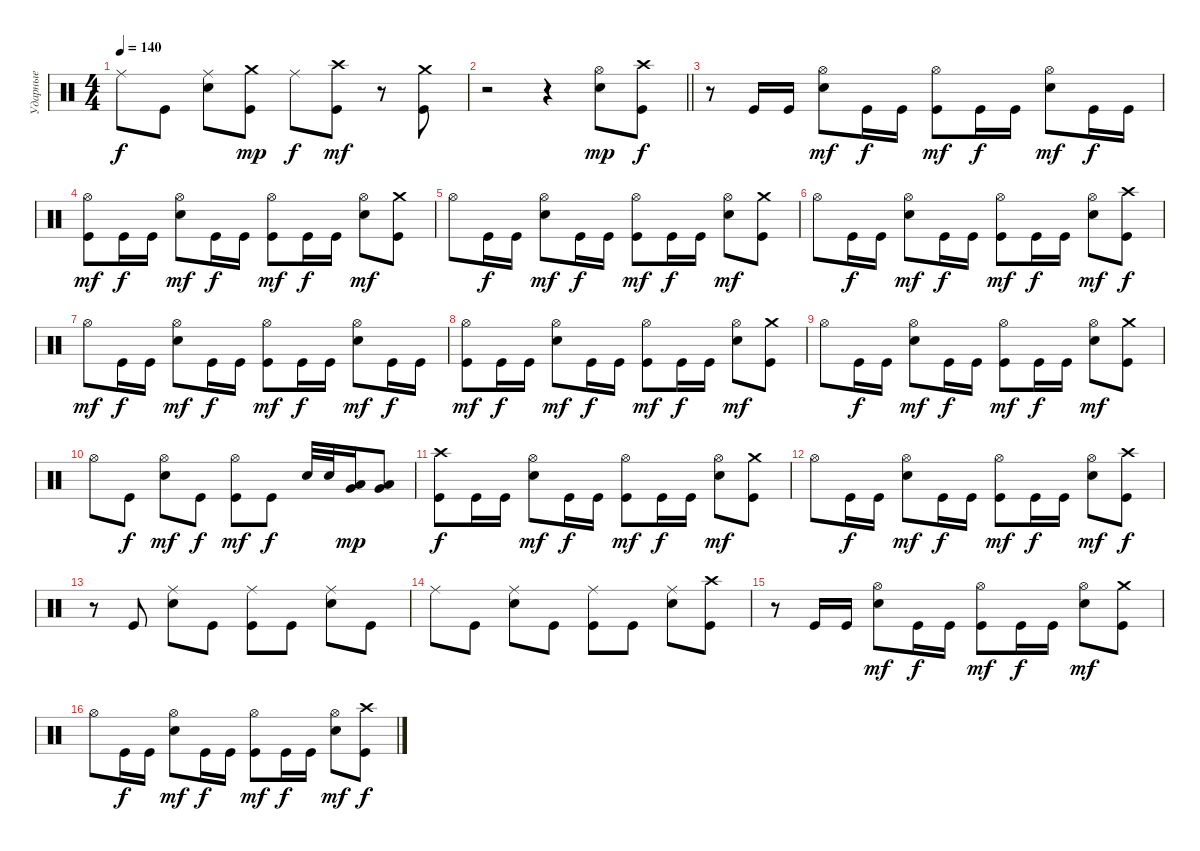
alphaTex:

\track ("Ударные" "Ударные") {instrument percussion}
\staff {score}
\articulation defaults
\ts (4 4)
\tempo 140
\clef neutral
\ks c "Ride (middle)".8{dy f} "Kick (hit)".8
("Electric Snare (hit)" "Ride (middle)").8 ("Kick (hit)" "Crash medium (hit)").8{dy mp} "Ride (middle)".8{dy f} ("Kick (hit)" "Crash high (hit)").8{dy mf} r.8 ("Kick (hit)" "Crash medium (hit)").8 |
\barLineRight lightlight
r.2 r.4 ("Electric Snare (hit)" "Hi-Hat (open)").8{dy mp} ("Kick (hit)" "Crash high (hit)").8{dy f} |
\section ("" "")
r.8 "Kick (hit)".16 "Kick (hit)".16 ("Electric Snare (hit)" "Hi-Hat (open)").8{dy mf} "Kick (hit)".16{dy f} "Kick (hit)".16 ("Kick (hit)" "Hi-Hat (open)").8{dy mf} "Kick (hit)".16{dy f} "Kick (hit)".16 ("Electric Snare (hit)" "Hi-Hat (open)").8{dy mf} "Kick (hit)".16{dy f} "Kick (hit)".16 |
("Kick (hit)" "Hi-Hat (open)").8{dy mf} "Kick (hit)".16{dy f} "Kick (hit)".16 ("Electric Snare (hit)" "Hi-Hat (open)").8{dy mf} "Kick (hit)".16{dy f} "Kick (hit)".16 ("Kick (hit)" "Hi-Hat (open)").8{dy mf} "Kick (hit)".16{dy f} "Kick (hit)".16 ("Electric Snare (hit)" "Hi-Hat (open)").8{dy mf} ("Kick (hit)" "Crash medium (hit)").8 |
"Hi-Hat (open)".8 "Kick (hit)".16{dy f} "Kick (hit)".16 ("Electric Snare (hit)" "Hi-Hat (open)").8{dy mf} "Kick (hit)".16{dy f} "Kick (hit)".16 ("Kick (hit)" "Hi-Hat (open)").8{dy mf} "Kick (hit)".16{dy f} "Kick (hit)".16 ("Electric Snare (hit)" "Hi-Hat (open)").8{dy mf} ("Kick (hit)" "Crash medium (hit)").8 |
"Hi-Hat (open)".8 "Kick (hit)".16{dy f} "Kick (hit)".16 ("Electric Snare (hit)" "Hi-Hat (open)").8{dy mf} "Kick (hit)".16{dy f} "Kick (hit)".16 ("Kick (hit)" "Hi-Hat (open)").8{dy mf} "Kick (hit)".16{dy f} "Kick (hit)".16 ("Electric Snare (hit)" "Hi-Hat (open)").8{dy mf} ("Kick (hit)" "Crash high (hit)").8{dy f} |
"Hi-Hat (open)".8{dy mf} "Kick (hit)".16{dy f} "Kick (hit)".16 ("Electric Snare (hit)" "Hi-Hat (open)").8{dy mf} "Kick (hit)".16{dy f} "Kick (hit)".16 ("Kick (hit)" "Hi-Hat (open)").8{dy mf} "Kick (hit)".16{dy f} "Kick (hit)".16 ("Electric Snare (hit)" "Hi-Hat (open)").8{dy mf} "Kick (hit)".16{dy f} "Kick (hit)".16 |
("Kick (hit)" "Hi-Hat (open)").8{dy mf} "Kick (hit)".16{dy f} "Kick (hit)".16 ("Electric Snare (hit)" "Hi-Hat (open)").8{dy mf} "Kick (hit)".16{dy f} "Kick (hit)".16 ("Kick (hit)" "Hi-Hat (open)").8{dy mf} "Kick (hit)".16{dy f} "Kick (hit)".16 ("Electric Snare (hit)" "Hi-Hat (open)").8{dy mf} ("Kick (hit)" "Crash medium (hit)").8 |
"Hi-Hat (open)".8 "Kick (hit)".16{dy f} "Kick (hit)".16 ("Electric Snare (hit)" "Hi-Hat (open)").8{dy mf} "Kick (hit)".16{dy f} "Kick (hit)".16 ("Kick (hit)" "Hi-Hat (open)").8{dy mf} "Kick (hit)".16{dy f} "Kick (hit)".16 ("Electric Snare (hit)" "Hi-Hat (open)").8{dy mf} ("Kick (hit)" "Crash medium (hit)").8 |
"Hi-Hat (open)".8 "Kick (hit)".8{dy f} ("Electric Snare (hit)" "Hi-Hat (open)").8{dy mf} "Kick (hit)".8{dy f} ("Kick (hit)" "Hi-Hat (open)").8{dy mf} "Kick (hit)".8{dy f} "Electric Snare (hit)".32 "Electric Snare (hit)".32 ("Low Tom (hit)" "Very Low Tom (hit)").16{dy mp} ("Very Low Tom (hit)" "Low Tom (hit)").8 |
("Kick (hit)" "Crash high (hit)").8{dy f} "Kick (hit)".16 "Kick (hit)".16 ("Electric Snare (hit)" "Hi-Hat (open)").8{dy mf} "Kick (hit)".16{dy f} "Kick (hit)".16 ("Kick (hit)" "Hi-Hat (open)").8{dy mf} "Kick (hit)".16{dy f} "Kick (hit)".16 ("Electric Snare (hit)" "Hi-Hat (open)").8{dy mf} ("Kick (hit)" "Crash medium (hit)").8 |
"Hi-Hat (open)".8 "Kick (hit)".16{dy f} "Kick (hit)".16 ("Electric Snare (hit)" "Hi-Hat (open)").8{dy mf} "Kick (hit)".16{dy f} "Kick (hit)".16 ("Kick (hit)" "Hi-Hat (open)").8{dy mf} "Kick (hit)".16{dy f} "Kick (hit)".16 ("Electric Snare (hit)" "Hi-Hat (open)").8{dy mf} ("Kick (hit)" "Crash high (hit)").8{dy f} |
r.8 "Kick (hit)".8 ("Electric Snare (hit)" "Ride (middle)").8 "Kick (hit)".8 ("Kick (hit)" "Ride (middle)").8 "Kick (hit)".8 ("Electric Snare (hit)" "Ride (middle)").8 "Kick (hit)".8 |
"Ride (middle)".8 "Kick (hit)".8 ("Electric Snare (hit)" "Ride (middle)").8 "Kick (hit)".8 ("Kick (hit)" "Ride (middle)").8 "Kick (hit)".8 ("Electric Snare (hit)" "Ride (middle)").8 ("Kick (hit)" "Crash high (hit)").8 |
r.8 "Kick (hit)".16 "Kick (hit)".16 ("Electric Snare (hit)" "Hi-Hat (open)").8{dy mf} "Kick (hit)".16{dy f} "Kick (hit)".16 ("Kick (hit)" "Hi-Hat (open)").8{dy mf} "Kick (hit)".16{dy f} "Kick (hit)".16 ("Electric Snare (hit)" "Hi-Hat (open)").8{dy mf} ("Kick (hit)" "Crash medium (hit)").8 |
"Hi-Hat (open)".8 "Kick (hit)".16{dy f} "Kick (hit)".16 ("Electric Snare (hit)" "Hi-Hat (open)").8{dy mf} "Kick (hit)".16{dy f} "Kick (hit)".16 ("Kick (hit)" "Hi-Hat (open)").8{dy mf} "Kick (hit)".16{dy f} "Kick (hit)".16 ("Electric Snare (hit)" "Hi-Hat (open)").8{dy mf} ("Kick (hit)" "Crash high (hit)").8{dy f}
